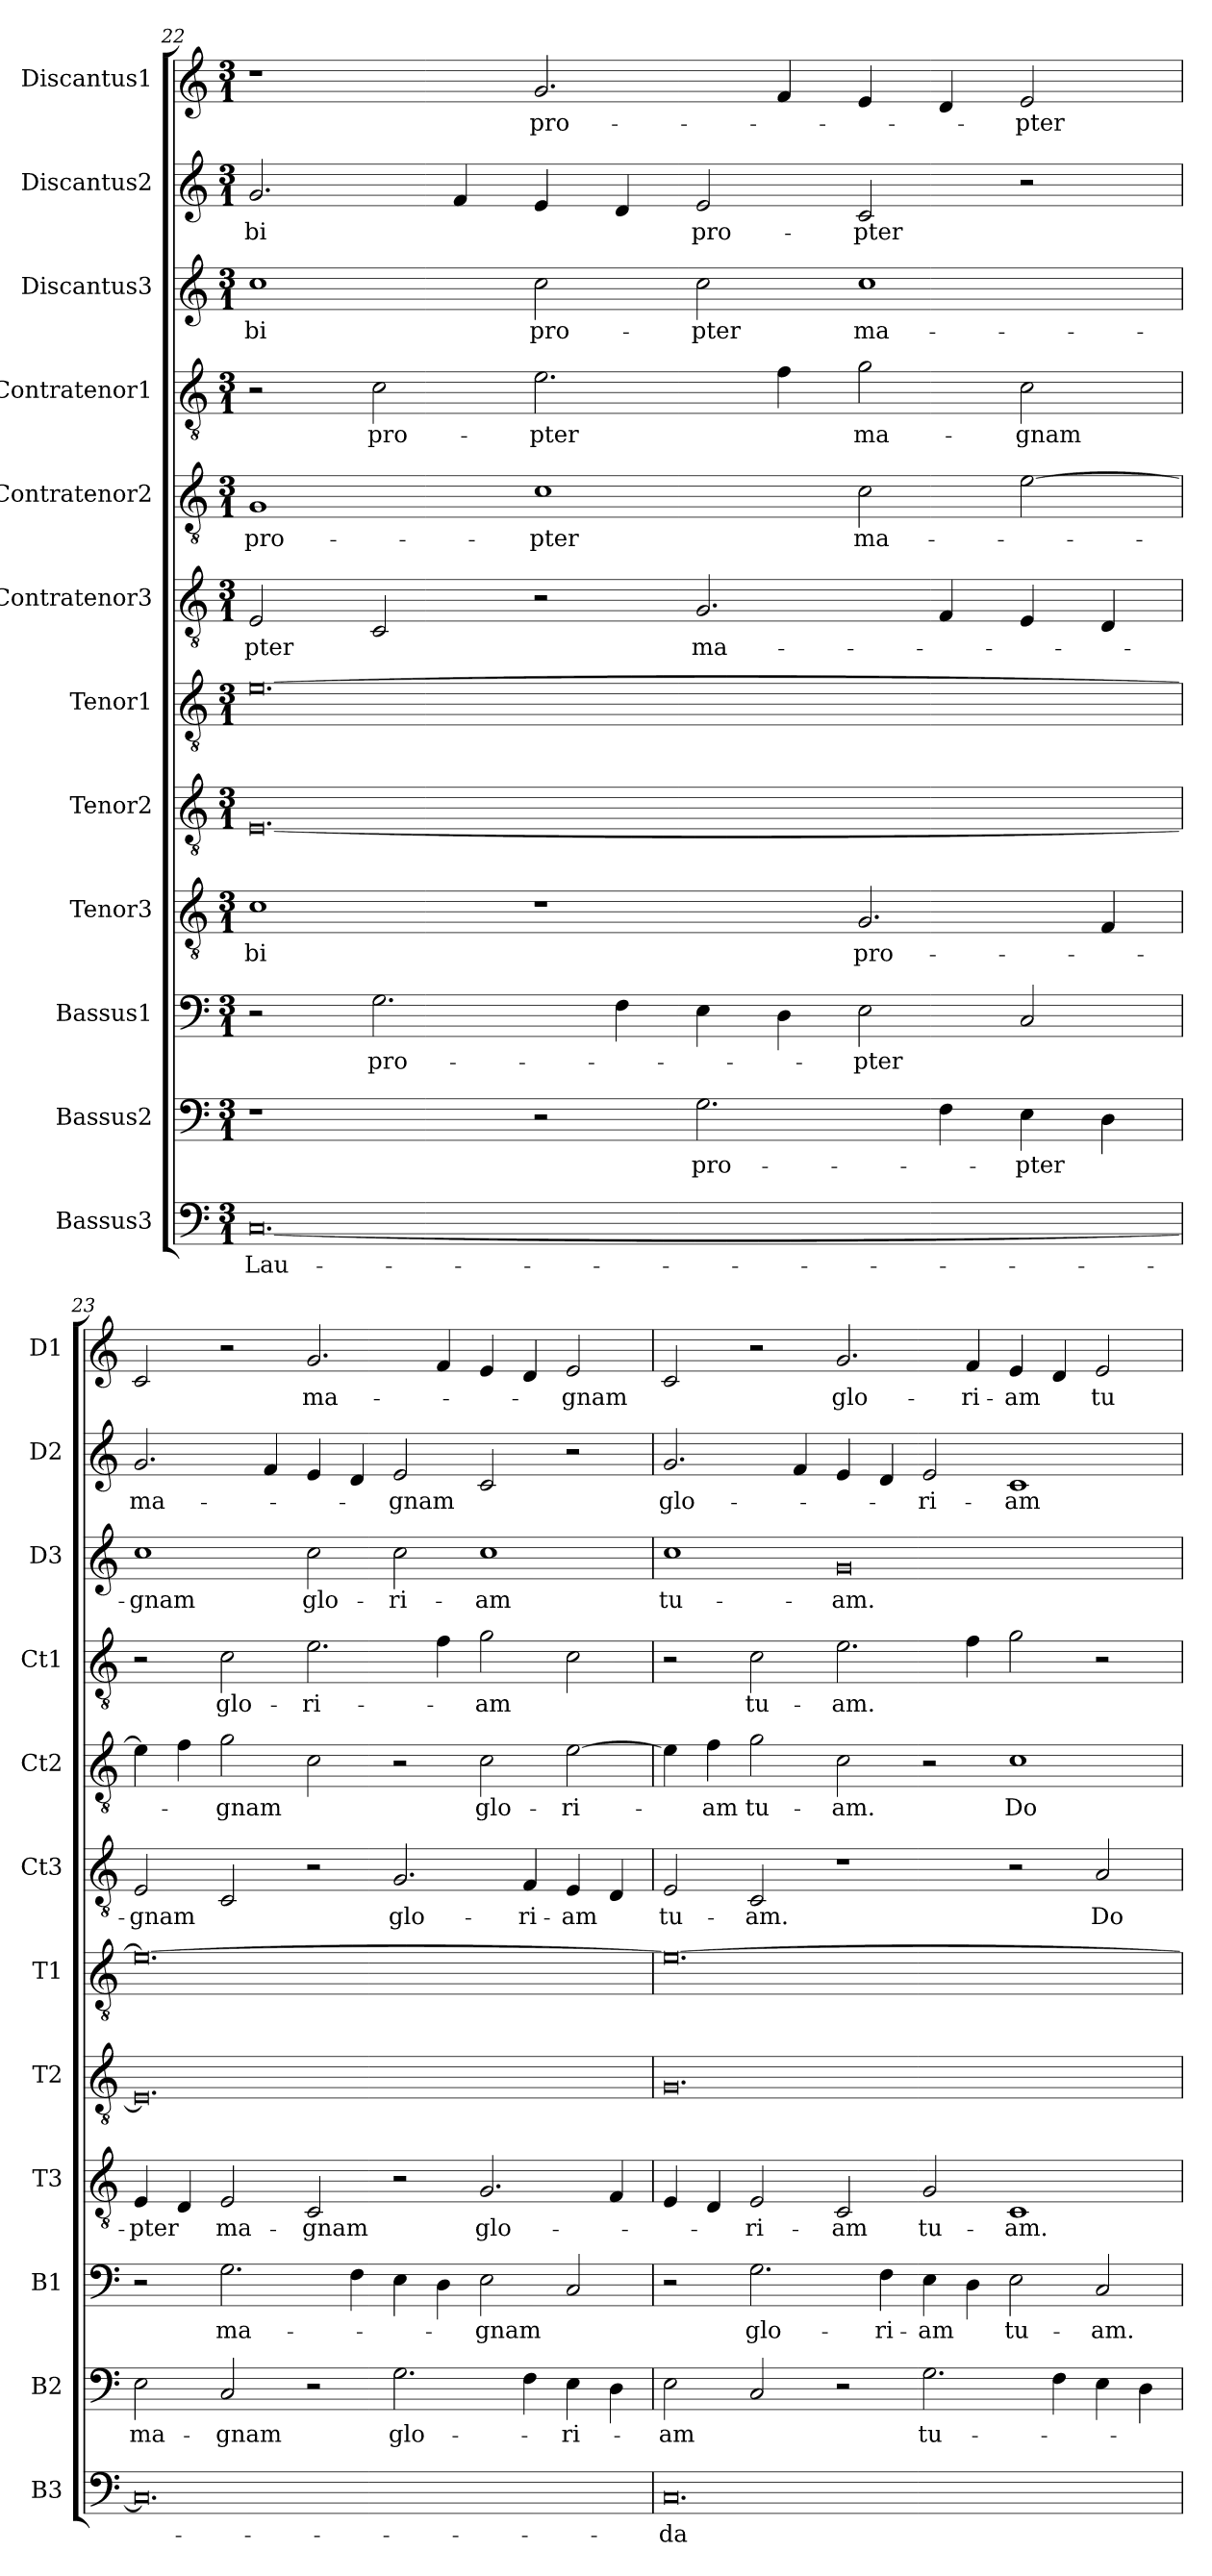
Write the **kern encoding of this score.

**kern	**text	**kern	**text	**kern	**text	**kern	**text	**kern	**kern	**kern	**text	**kern	**text	**kern	**text	**kern	**text	**kern	**text	**kern	**text
*part12	*part12	*part11	*part11	*part10	*part10	*part9	*part9	*part8	*part7	*part6	*part6	*part5	*part5	*part4	*part4	*part3	*part3	*part2	*part2	*part1	*part1
*staff12	*staff12	*staff11	*staff11	*staff10	*staff10	*staff9	*staff9	*staff8	*staff7	*staff6	*staff6	*staff5	*staff5	*staff4	*staff4	*staff3	*staff3	*staff2	*staff2	*staff1	*staff1
*I"Bassus3	*	*I"Bassus2	*	*I"Bassus1	*	*I"Tenor3	*	*I"Tenor2	*I"Tenor1	*I"Contratenor3	*	*I"Contratenor2	*	*I"Contratenor1	*	*I"Discantus3	*	*I"Discantus2	*	*I"Discantus1	*
*I'B3	*	*I'B2	*	*I'B1	*	*I'T3	*	*I'T2	*I'T1	*I'Ct3	*	*I'Ct2	*	*I'Ct1	*	*I'D3	*	*I'D2	*	*I'D1	*
*clefF4	*	*clefF4	*	*clefF4	*	*clefGv2	*	*clefGv2	*clefGv2	*clefGv2	*	*clefGv2	*	*clefGv2	*	*clefG2	*	*clefG2	*	*clefG2	*
*k[]	*	*k[]	*	*k[]	*	*k[]	*	*k[]	*k[]	*k[]	*	*k[]	*	*k[]	*	*k[]	*	*k[]	*	*k[]	*
*M3/1	*	*M3/1	*	*M3/1	*	*M3/1	*	*M3/1	*M3/1	*M3/1	*	*M3/1	*	*M3/1	*	*M3/1	*	*M3/1	*	*M3/1	*
=22	=22	=22	=22	=22	=22	=22	=22	=22	=22	=22	=22	=22	=22	=22	=22	=22	=22	=22	=22	=22	=22
[0.C	Lau-	1r	.	2r	.	1c	-bi	[0.E	[0.e	2E	-pter	1G	pro-	2r	.	1cc	-bi	2.g	-bi	1r	.
.	.	.	.	2.G	pro-	.	.	.	.	2C	.	.	.	2c	pro-	.	.	.	.	.	.
.	.	.	.	.	.	.	.	.	.	.	.	.	.	.	.	.	.	4f	.	.	.
.	.	2r	.	.	.	1r	.	.	.	2r	.	1c	-pter	2.e	-pter	2cc	pro-	4e	.	2.g	pro-
.	.	.	.	4F	.	.	.	.	.	.	.	.	.	.	.	.	.	4d	.	.	.
.	.	2.G	pro-	4E	.	.	.	.	.	2.G	ma-	.	.	.	.	2cc	-pter	2e	pro-	.	.
.	.	.	.	4D	.	.	.	.	.	.	.	.	.	4f	.	.	.	.	.	4f	.
.	.	.	.	2E	-pter	2.G	pro-	.	.	.	.	2c	ma-	2g	ma-	1cc	ma-	2c	-pter	4e	.
.	.	4F	.	.	.	.	.	.	.	4F	.	.	.	.	.	.	.	.	.	4d	.
.	.	4E	-pter	2C	.	.	.	.	.	4E	.	[2e	.	2c	-gnam	.	.	2r	.	2e	-pter
.	.	4D	.	.	.	4F	.	.	.	4D	.	.	.	.	.	.	.	.	.	.	.
=23	=23	=23	=23	=23	=23	=23	=23	=23	=23	=23	=23	=23	=23	=23	=23	=23	=23	=23	=23	=23	=23
0.C]	.	2E	ma-	2r	.	4E	-pter	0.E]	0.e_	2E	-gnam	4e]	.	2r	.	1cc	-gnam	2.g	ma-	2c	.
.	.	.	.	.	.	4D	.	.	.	.	.	4f	.	.	.	.	.	.	.	.	.
.	.	2C	-gnam	2.G	ma-	2E	ma-	.	.	2C	.	2g	-gnam	2c	glo-	.	.	.	.	2r	.
.	.	.	.	.	.	.	.	.	.	.	.	.	.	.	.	.	.	4f	.	.	.
.	.	2r	.	.	.	2C	-gnam	.	.	2r	.	2c	.	2.e	-ri-	2cc	glo-	4e	.	2.g	ma-
.	.	.	.	4F	.	.	.	.	.	.	.	.	.	.	.	.	.	4d	.	.	.
.	.	2.G	glo-	4E	.	2r	.	.	.	2.G	glo-	2r	.	.	.	2cc	-ri-	2e	-gnam	.	.
.	.	.	.	4D	.	.	.	.	.	.	.	.	.	4f	.	.	.	.	.	4f	.
.	.	.	.	2E	-gnam	2.G	glo-	.	.	.	.	2c	glo-	2g	-am	1cc	-am	2c	.	4e	.
.	.	4F	.	.	.	.	.	.	.	4F	-ri-	.	.	.	.	.	.	.	.	4d	.
.	.	4E	-ri-	2C	.	.	.	.	.	4E	-am	[2e	-ri-	2c	.	.	.	2r	.	2e	-gnam
.	.	4D	.	.	.	4F	.	.	.	4D	.	.	.	.	.	.	.	.	.	.	.
=24	=24	=24	=24	=24	=24	=24	=24	=24	=24	=24	=24	=24	=24	=24	=24	=24	=24	=24	=24	=24	=24
0.C	-da-	2E	-am	2r	.	4E	.	0.G	0.e_	2E	tu-	4e]	.	2r	.	1cc	tu-	2.g	glo-	2c	.
.	.	.	.	.	.	4D	.	.	.	.	.	4f	-am	.	.	.	.	.	.	.	.
.	.	2C	.	2.G	glo-	2E	-ri-	.	.	2C	-am.	2g	tu-	2c	tu-	.	.	.	.	2r	.
.	.	.	.	.	.	.	.	.	.	.	.	.	.	.	.	.	.	4f	.	.	.
.	.	2r	.	.	.	2C	-am	.	.	1r	.	2c	-am.	2.e	-am.	0g	-am.	4e	.	2.g	glo-
.	.	.	.	4F	-ri-	.	.	.	.	.	.	.	.	.	.	.	.	4d	.	.	.
.	.	2.G	tu-	4E	-am	2G	tu-	.	.	.	.	2r	.	.	.	.	.	2e	-ri-	.	.
.	.	.	.	4D	.	.	.	.	.	.	.	.	.	4f	.	.	.	.	.	4f	-ri-
.	.	.	.	2E	tu-	1C	-am.	.	.	2r	.	1c	Do-	2g	.	.	.	1c	-am	4e	-am
.	.	4F	.	.	.	.	.	.	.	.	.	.	.	.	.	.	.	.	.	4d	.
.	.	4E	.	2C	-am.	.	.	.	.	2A	Do-	.	.	2r	.	.	.	.	.	2e	tu-
.	.	4D	.	.	.	.	.	.	.	.	.	.	.	.	.	.	.	.	.	.	.
=	=	=	=	=	=	=	=	=	=	=	=	=	=	=	=	=	=	=	=	=	=
*-	*-	*-	*-	*-	*-	*-	*-	*-	*-	*-	*-	*-	*-	*-	*-	*-	*-	*-	*-	*-	*-
